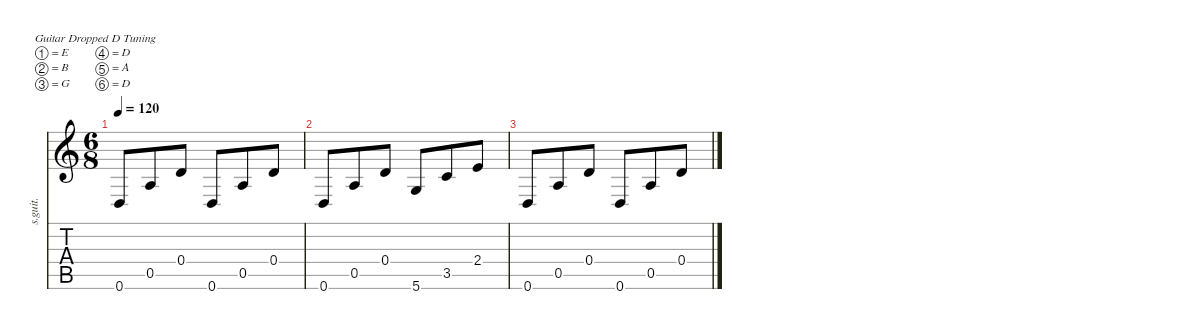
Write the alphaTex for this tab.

\defaultSystemsLayout 4
\hideDynamics
\bracketExtendMode nobrackets
\otherSystemsTrackNameOrientation horizontal
\track ("Steel Guitar" "s.guit.") {instrument acousticguitarsteel}
\staff {score tabs}
\tuning (E4 B3 G3 D3 A2 D2)
\ts (6 8)
\tempo 120
\clef g2
\ks c
0.6.8{dy mf beam Up} 0.5.8{beam Up} 0.4.8{beam Up} 0.6.8{beam Up} 0.5.8{beam Up} 0.4.8{beam Up} |
0.6.8{beam Up} 0.5.8{beam Up} 0.4.8{beam Up} 5.6.8{beam Up} 3.5.8{beam Up} 2.4.8{beam Up} |
0.6.8{beam Up} 0.5.8{beam Up} 0.4.8{beam Up} 0.6.8{beam Up} 0.5.8{beam Up} 0.4.8{beam Up}
